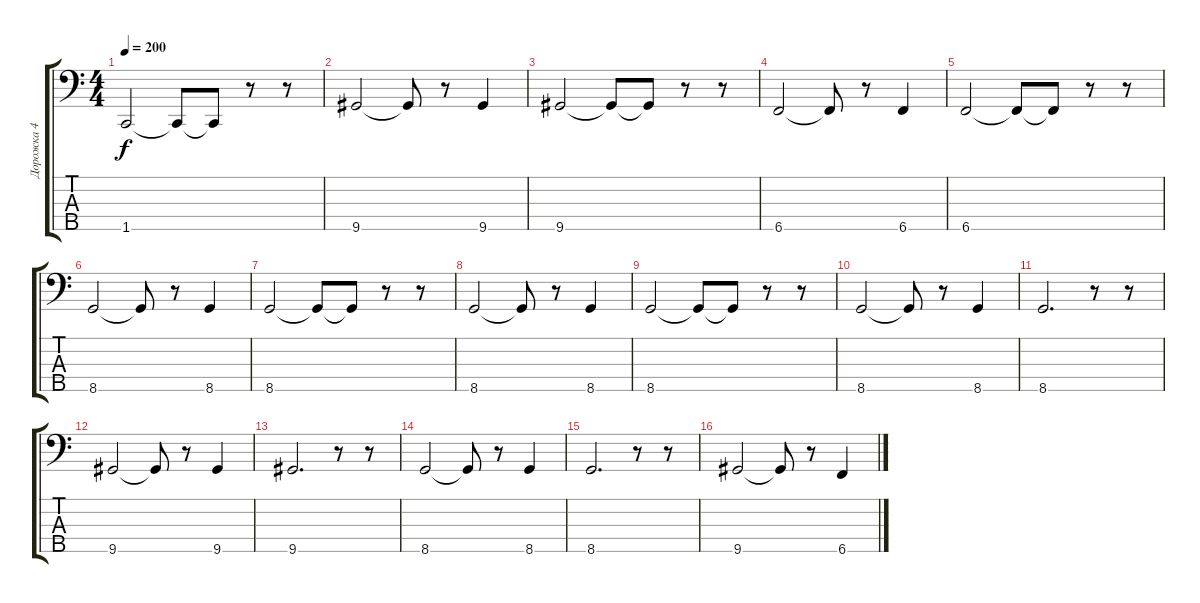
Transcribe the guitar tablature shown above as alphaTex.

\track ("Дорожка 4" "Дорожка 4") {instrument electricbassfinger}
\staff {score tabs}
\tuning (G2 D2 A1 E1 B0) {hide}
\ts (4 4)
\tempo 200
\clef f4
\ks c
1.5.2{dy f} 1.5{t}.8 1.5{t}.8 r.8 r.8 |
9.5.2 9.5{t}.8 r.8 9.5.4 |
9.5.2 9.5{t}.8 9.5{t}.8 r.8 r.8 |
6.5.2 6.5{t}.8 r.8 6.5.4 |
6.5.2 6.5{t}.8 6.5{t}.8 r.8 r.8 |
8.5.2 8.5{t}.8 r.8 8.5.4 |
8.5.2 8.5{t}.8 8.5{t}.8 r.8 r.8 |
8.5.2 8.5{t}.8 r.8 8.5.4 |
8.5.2 8.5{t}.8 8.5{t}.8 r.8 r.8 |
8.5.2 8.5{t}.8 r.8 8.5.4 |
8.5.2{d} r.8 r.8 |
9.5.2 9.5{t}.8 r.8 9.5.4 |
9.5.2{d} r.8 r.8 |
8.5.2 8.5{t}.8 r.8 8.5.4 |
8.5.2{d} r.8 r.8 |
9.5.2 9.5{t}.8 r.8 6.5.4
